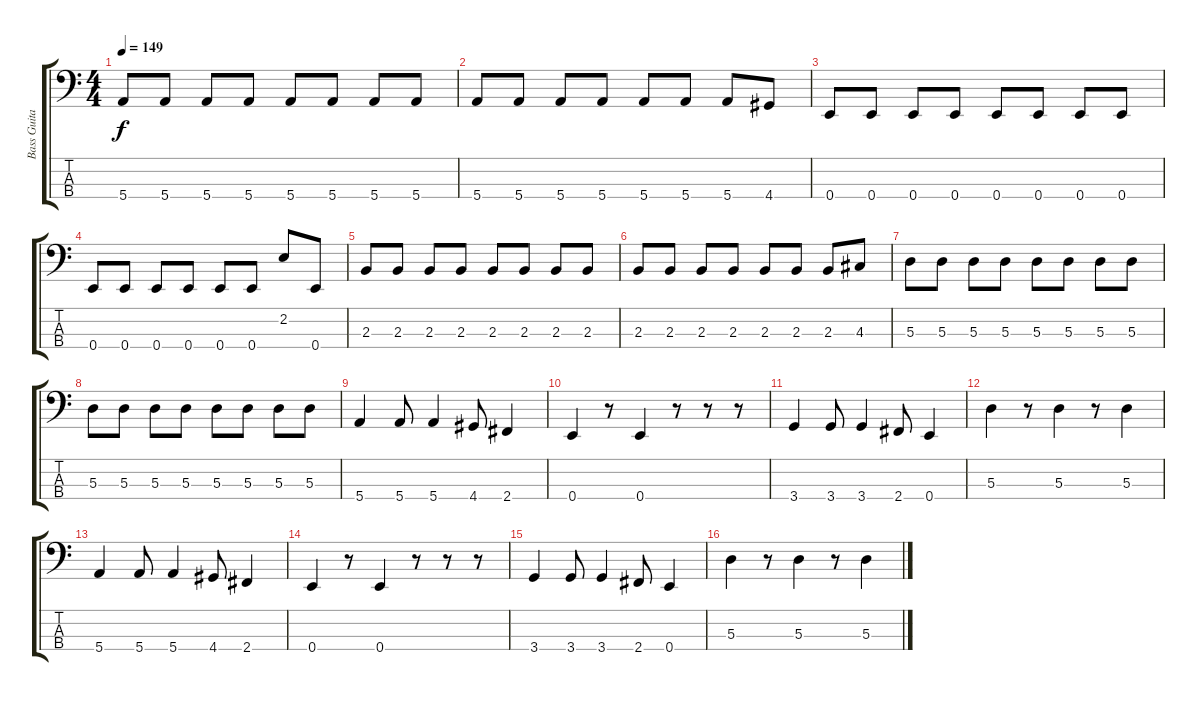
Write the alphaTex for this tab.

\track ("Bass Guitar (Kuko)" "Bass Guita") {instrument electricbasspick}
\staff {score tabs}
\tuning (G2 D2 A1 E1) {hide}
\ts (4 4)
\tempo 149
\clef f4
\ks c
5.4.8{dy f} 5.4.8 5.4.8 5.4.8 5.4.8 5.4.8 5.4.8 5.4.8 |
5.4.8 5.4.8 5.4.8 5.4.8 5.4.8 5.4.8 5.4.8 4.4.8 |
0.4.8 0.4.8 0.4.8 0.4.8 0.4.8 0.4.8 0.4.8 0.4.8 |
0.4.8 0.4.8 0.4.8 0.4.8 0.4.8 0.4.8 2.2.8 0.4.8 |
2.3.8 2.3.8 2.3.8 2.3.8 2.3.8 2.3.8 2.3.8 2.3.8 |
2.3.8 2.3.8 2.3.8 2.3.8 2.3.8 2.3.8 2.3.8 4.3.8 |
5.3.8 5.3.8 5.3.8 5.3.8 5.3.8 5.3.8 5.3.8 5.3.8 |
5.3.8 5.3.8 5.3.8 5.3.8 5.3.8 5.3.8 5.3.8 5.3.8 |
5.4.4 5.4.8 5.4.4 4.4.8 2.4.4 |
0.4.4 r.8 0.4.4 r.8 r.8 r.8 |
3.4.4 3.4.8 3.4.4 2.4.8 0.4.4 |
5.3.4 r.8 5.3.4 r.8 5.3.4 |
5.4.4 5.4.8 5.4.4 4.4.8 2.4.4 |
0.4.4 r.8 0.4.4 r.8 r.8 r.8 |
3.4.4 3.4.8 3.4.4 2.4.8 0.4.4 |
5.3.4 r.8 5.3.4 r.8 5.3.4
